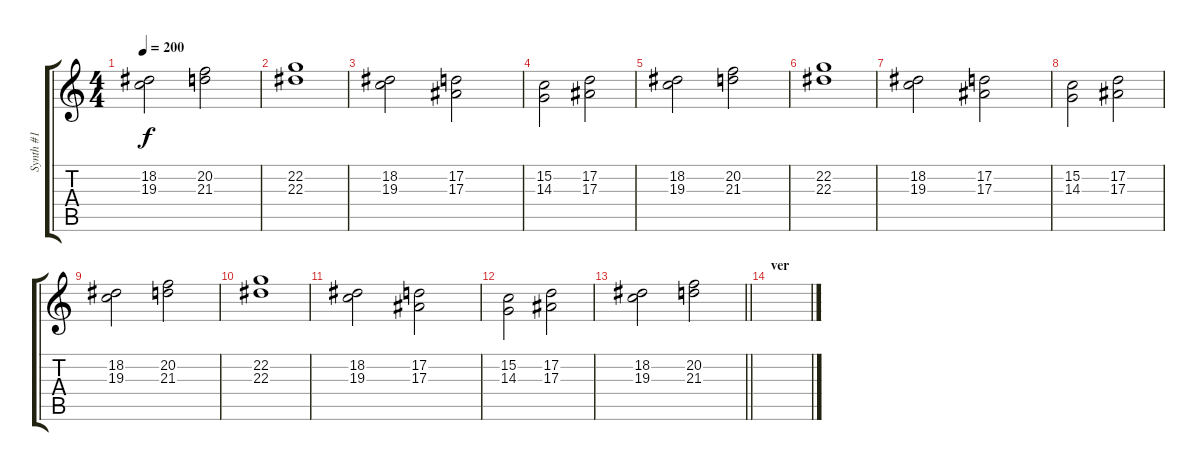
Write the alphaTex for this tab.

\track ("Synth #1" "Synth #1") {instrument stringensemble1}
\staff {score tabs}
\tuning (D4 A3 F3 C3 G2 C2) {hide}
\ts (4 4)
\tempo 200
\clef g2
\ks c
(18.2 19.3).2{dy f} (20.2 21.3).2 |
(22.2 22.3).1 |
(18.2 19.3).2{beam merge} (17.2 17.3).2 |
(15.2 14.3).2{beam merge} (17.2 17.3).2 |
(18.2 19.3).2{beam merge} (20.2 21.3).2 |
(22.2 22.3).1 |
(18.2 19.3).2{beam merge} (17.2 17.3).2 |
(15.2 14.3).2{beam merge} (17.2 17.3).2 |
(18.2 19.3).2 (20.2 21.3).2 |
(22.2 22.3).1 |
(18.2 19.3).2{beam merge} (17.2 17.3).2 |
(15.2 14.3).2{beam merge} (17.2 17.3).2 |
\barLineRight lightlight
(18.2 19.3).2{beam merge} (20.2 21.3).2 |
\section ("" "ver")
